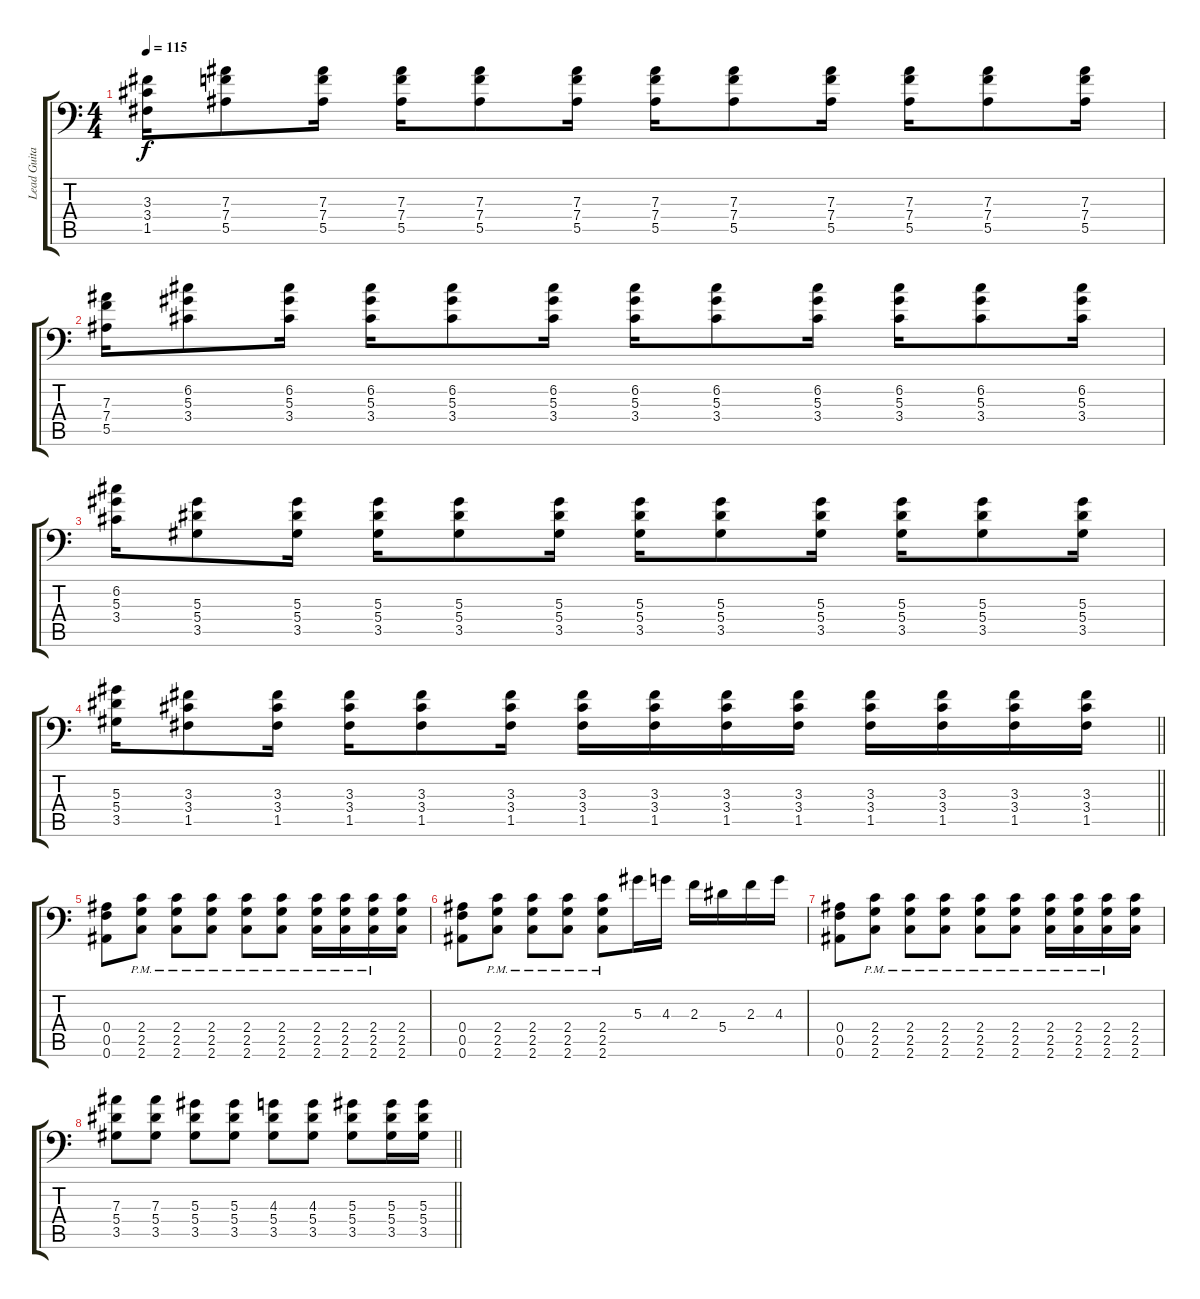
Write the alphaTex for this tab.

\track ("Lead Guitar" "Lead Guita") {instrument distortionguitar}
\staff {score tabs}
\tuning (C4 G3 Eb3 Bb2 F2 Bb1) {hide}
\ts (4 4)
\tempo 115
\clef f4
\ks c
(3.3 3.4 1.5).16{dy f} (7.3 7.4 5.5).8 (7.3 7.4 5.5).16 (7.3 7.4 5.5).16 (7.3 7.4 5.5).8 (7.3 7.4 5.5).16 (7.3 7.4 5.5).16 (7.3 7.4 5.5).8 (7.3 7.4 5.5).16 (7.3 7.4 5.5).16 (7.3 7.4 5.5).8 (7.3 7.4 5.5).16 |
(7.3 7.4 5.5).16 (6.2 5.3 3.4).8 (6.2 5.3 3.4).16 (6.2 5.3 3.4).16 (6.2 5.3 3.4).8 (6.2 5.3 3.4).16 (6.2 5.3 3.4).16 (6.2 5.3 3.4).8 (6.2 5.3 3.4).16 (6.2 5.3 3.4).16 (6.2 5.3 3.4).8 (6.2 5.3 3.4).16 |
(6.2 5.3 3.4).16 (5.3 5.4 3.5).8 (5.3 5.4 3.5).16 (5.3 5.4 3.5).16 (5.3 5.4 3.5).8 (5.3 5.4 3.5).16 (5.3 5.4 3.5).16 (5.3 5.4 3.5).8 (5.3 5.4 3.5).16 (5.3 5.4 3.5).16 (5.3 5.4 3.5).8 (5.3 5.4 3.5).16 |
\barLineRight lightlight
(5.3 5.4 3.5).16 (3.3 3.4 1.5).8 (3.3 3.4 1.5).16 (3.3 3.4 1.5).16 (3.3 3.4 1.5).8 (3.3 3.4 1.5).16 (3.3 3.4 1.5).16 (3.3 3.4 1.5).16 (3.3 3.4 1.5).16 (3.3 3.4 1.5).16 (3.3 3.4 1.5).16 (3.3 3.4 1.5).16 (3.3 3.4 1.5).16 (3.3 3.4 1.5).16 |
(0.4 0.5 0.6).8 (2.4{pm} 2.5{pm} 2.6{pm}).8 (2.4{pm} 2.5{pm} 2.6{pm}).8 (2.4{pm} 2.5{pm} 2.6{pm}).8 (2.4{pm} 2.5{pm} 2.6{pm}).8 (2.4{pm} 2.5{pm} 2.6{pm}).8 (2.4{pm} 2.5{pm} 2.6{pm}).16 (2.4{pm} 2.5{pm} 2.6{pm}).16 (2.4{pm} 2.5{pm} 2.6{pm}).16 (2.4 2.5 2.6).16 |
(0.4 0.5 0.6).8 (2.4{pm} 2.5{pm} 2.6{pm}).8 (2.4{pm} 2.5{pm} 2.6{pm}).8 (2.4{pm} 2.5{pm} 2.6{pm}).8 (2.4{pm} 2.5{pm} 2.6{pm}).8 5.3.16 4.3.16 2.3.16 5.4.16 2.3.16 4.3.16 |
(0.4 0.5 0.6).8 (2.4{pm} 2.5{pm} 2.6{pm}).8 (2.4{pm} 2.5{pm} 2.6{pm}).8 (2.4{pm} 2.5{pm} 2.6{pm}).8 (2.4{pm} 2.5{pm} 2.6{pm}).8 (2.4{pm} 2.5{pm} 2.6{pm}).8 (2.4{pm} 2.5{pm} 2.6{pm}).16 (2.4{pm} 2.5{pm} 2.6{pm}).16 (2.4{pm} 2.5{pm} 2.6{pm}).16 (2.4 2.5 2.6).16 |
\barLineRight lightlight
(7.3 5.4 3.5).8 (7.3 5.4 3.5).8 (5.3 5.4 3.5).8 (5.3 5.4 3.5).8 (4.3 5.4 3.5).8 (4.3 5.4 3.5).8 (5.3 5.4 3.5).8 (5.3 5.4 3.5).16 (5.3 5.4 3.5).16
